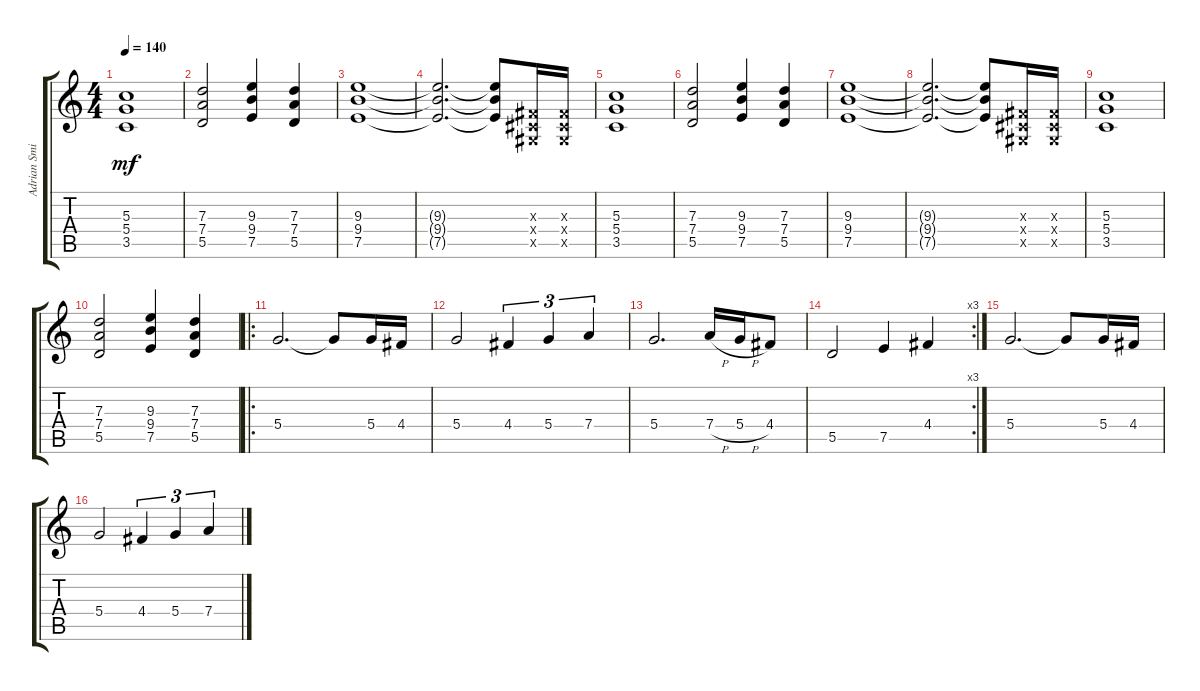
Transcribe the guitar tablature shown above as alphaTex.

\track ("Adrian Smith" "Adrian Smi") {instrument overdrivenguitar}
\staff {score tabs}
\tuning (E4 B3 G3 D3 A2 E2) {hide}
\ts (4 4)
\tempo 140
\clef g2
\ks c
(5.3 5.4 3.5).1{dy mf} |
(7.3 7.4 5.5).2 (9.3 9.4 7.5).4 (7.3 7.4 5.5).4 |
(9.3 9.4 7.5).1 |
(9.3{t} 9.4{t} 7.5{t}).2{d} (9.3{t} 9.4{t} 7.5{t}).8 (-1.3{x} -1.4{x} -1.5{x}).16 (-1.3{x} -1.4{x} -1.5{x}).16 |
(5.3 5.4 3.5).1 |
(7.3 7.4 5.5).2 (9.3 9.4 7.5).4 (7.3 7.4 5.5).4 |
(9.3 9.4 7.5).1 |
(9.3{t} 9.4{t} 7.5{t}).2{d} (9.3{t} 9.4{t} 7.5{t}).8 (-1.3{x} -1.4{x} -1.5{x}).16 (-1.3{x} -1.4{x} -1.5{x}).16 |
(5.3 5.4 3.5).1 |
(7.3 7.4 5.5).2 (9.3 9.4 7.5).4 (7.3 7.4 5.5).4 |
\ro
5.4.2{d} 5.4{t}.8 5.4.16 4.4.16 |
5.4.2 4.4.4{tu (3 2)} 5.4.4{tu (3 2)} 7.4.4{tu (3 2)} |
5.4.2{d} 7.4{h}.16 5.4{h}.16 4.4.8 |
\rc 3
5.5.2 7.5.4 4.4.4 |
5.4.2{d} 5.4{t}.8 5.4.16 4.4.16 |
5.4.2 4.4.4{tu (3 2)} 5.4.4{tu (3 2)} 7.4.4{tu (3 2)}
